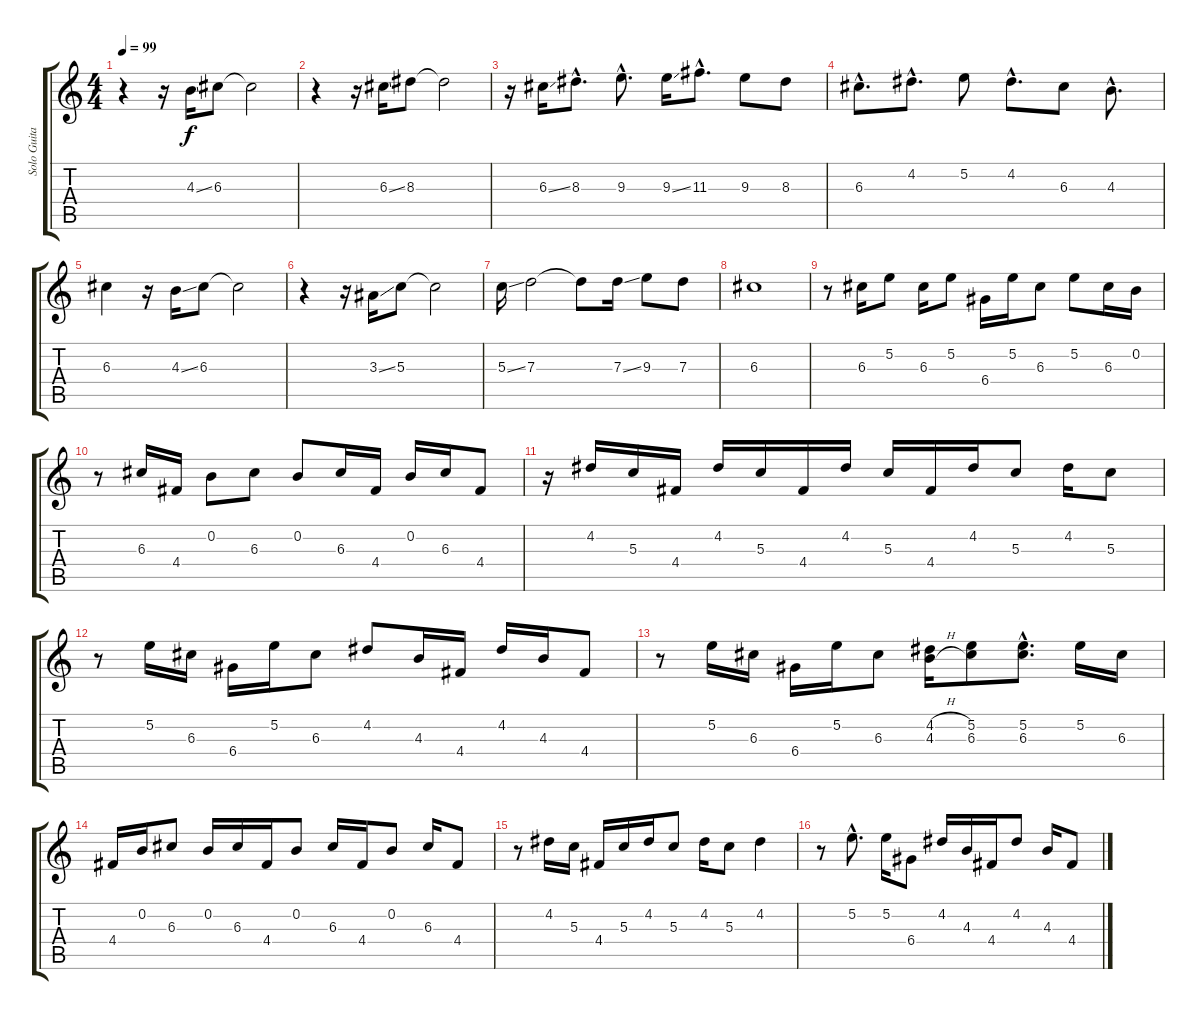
\track ("Solo Guitar" "Solo Guita") {instrument electricguitarjazz}
\staff {score tabs}
\tuning (E4 B3 G3 D3 A2 E2) {hide}
\ts (4 4)
\tempo 99
\clef g2
\ks c
r.4{dy f} r.16 4.3{ss}.16 6.3.8 6.3{t}.2 |
r.4 r.16 6.3{ss}.16 8.3.8 8.3{t}.2 |
r.16 6.3{ss}.16 8.3{hac}.8{d} 9.3{hac}.8{d} 9.3{ss}.16 11.3{hac}.8{d} 9.3.8 8.3.8 |
6.3{hac}.8{d} 4.2{hac}.8{d} 5.2.8 4.2{hac}.8{d} 6.3.8 4.3{hac}.8{d} |
6.3.4 r.16 4.3{ss}.16 6.3.8 6.3{t}.2 |
r.4 r.16 3.3{ss}.16 5.3.8 5.3{t}.2 |
5.3{ss}.16 7.3.2 7.3{t}.8 7.3{ss}.16 9.3.8 7.3.8 |
6.3.1 |
r.8 6.3.16 5.2.8 6.3.16 5.2.8 6.4.16 5.2.16 6.3.8 5.2.8 6.3.16 0.2.16 |
r.8 6.3.16 4.4.16 0.2.8 6.3.8 0.2.8 6.3.16 4.4.16 0.2.16 6.3.16 4.4.8 |
r.16 4.2.16 5.3.16 4.4.16 4.2.16 5.3.16 4.4.16 4.2.16 5.3.16 4.4.16 4.2.16 5.3.8 4.2.16 5.3.8 |
r.8 5.2.16 6.3.16 6.4.16 5.2.16 6.3.8 4.2.8 4.3.16 4.4.16 4.2.16 4.3.16 4.4.8 |
r.8 5.2.16 6.3.16 6.4.16 5.2.16 6.3.8 (4.2{h} 4.3{h}).16 (5.2 6.3).8 (5.2{hac} 6.3{hac}).8{d} 5.2.16 6.3.16 |
4.4.16 0.2.16 6.3.8 0.2.16 6.3.16 4.4.16 0.2.8 6.3.16 4.4.16 0.2.8 6.3.16 4.4.8 |
r.8 4.2.16 5.3.16 4.4.16 5.3.16 4.2.16 5.3.8 4.2.16 5.3.8 4.2.4 |
r.8 5.2{hac}.8{d} 5.2.16 6.4.8 4.2.16 4.3.16 4.4.16 4.2.8 4.3.16 4.4.8
